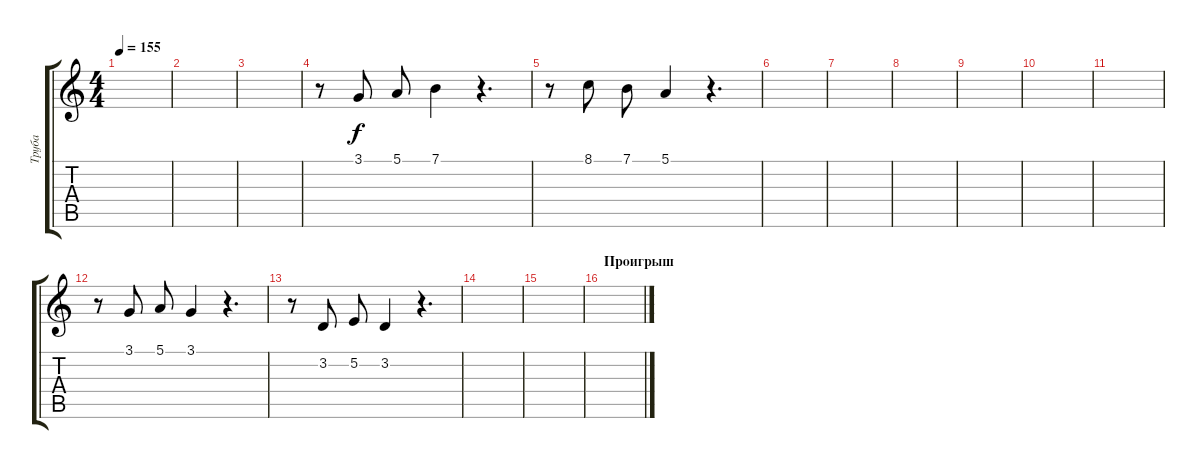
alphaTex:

\track ("Труба" "Труба") {instrument tuba}
\staff {score tabs}
\tuning (E4 B3 G3 D3 A2 E2) {hide}
\ts (4 4)
\tempo 155
\clef g2
\ks c
|
|
|
r.8 3.1.8 5.1.8 7.1.4 r.4{d} |
r.8 8.1.8 7.1.8 5.1.4 r.4{d} |
|
|
|
|
|
|
r.8 3.1.8 5.1.8 3.1.4 r.4{d} |
r.8 3.2.8 5.2.8 3.2.4 r.4{d} |
|
\section ("" "")
|
\section ("" "Проигрыш")
